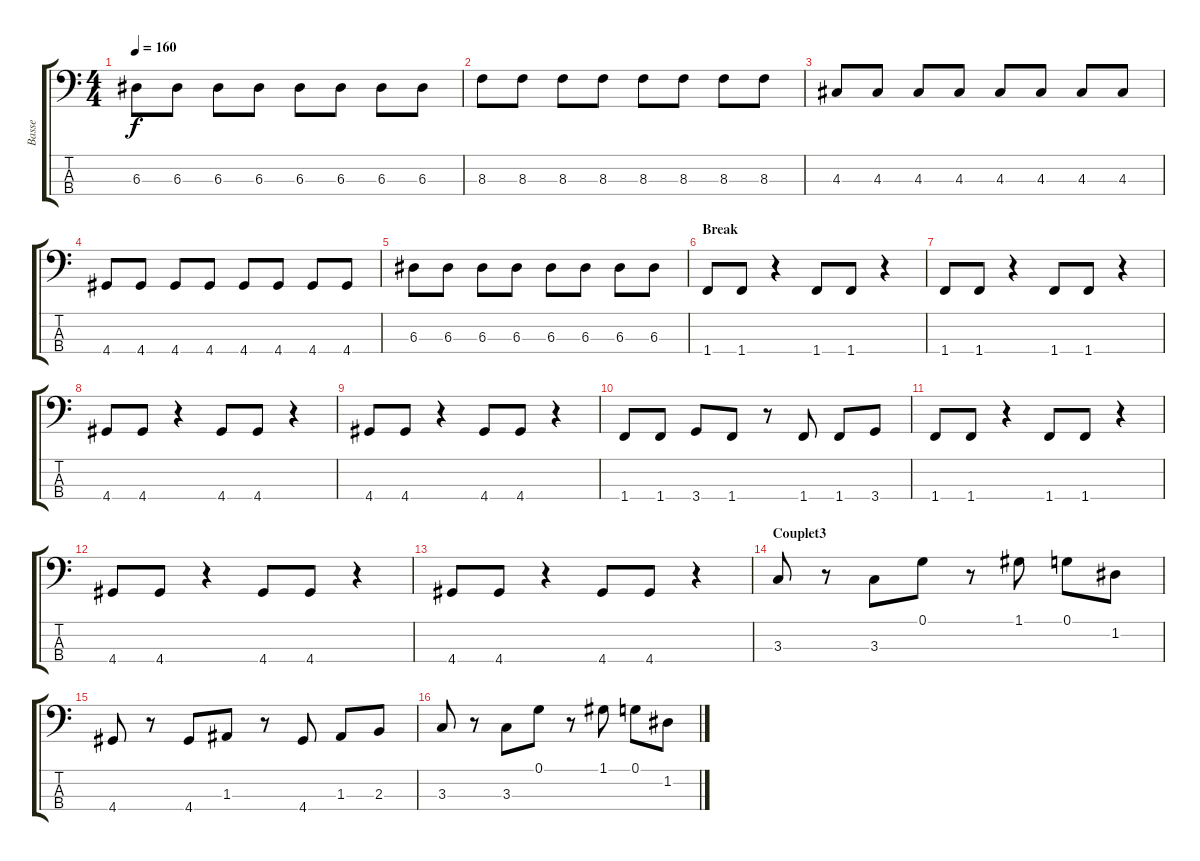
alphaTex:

\track ("Basse" "Basse") {instrument electricbassfinger}
\staff {score tabs}
\tuning (G2 D2 A1 E1) {hide}
\ts (4 4)
\tempo 160
\clef f4
\ks c
6.3.8{dy f} 6.3.8 6.3.8 6.3.8 6.3.8 6.3.8 6.3.8 6.3.8 |
8.3.8 8.3.8 8.3.8 8.3.8 8.3.8 8.3.8 8.3.8 8.3.8 |
4.3.8 4.3.8 4.3.8 4.3.8 4.3.8 4.3.8 4.3.8 4.3.8 |
4.4.8 4.4.8 4.4.8 4.4.8 4.4.8 4.4.8 4.4.8 4.4.8 |
6.3.8 6.3.8 6.3.8 6.3.8 6.3.8 6.3.8 6.3.8 6.3.8 |
\section ("" "Break")
1.4.8 1.4.8 r.4 1.4.8 1.4.8 r.4 |
1.4.8 1.4.8 r.4 1.4.8 1.4.8 r.4 |
4.4.8 4.4.8 r.4 4.4.8 4.4.8 r.4 |
4.4.8 4.4.8 r.4 4.4.8 4.4.8 r.4 |
1.4.8 1.4.8 3.4.8 1.4.8 r.8 1.4.8 1.4.8 3.4.8 |
1.4.8 1.4.8 r.4 1.4.8 1.4.8 r.4 |
4.4.8 4.4.8 r.4 4.4.8 4.4.8 r.4 |
4.4.8 4.4.8 r.4 4.4.8 4.4.8 r.4 |
\section ("" "Couplet3")
3.3.8 r.8 3.3.8 0.1.8 r.8 1.1.8 0.1.8 1.2.8 |
4.4.8 r.8 4.4.8 1.3.8 r.8 4.4.8 1.3.8 2.3.8 |
3.3.8 r.8 3.3.8 0.1.8 r.8 1.1.8 0.1.8 1.2.8
